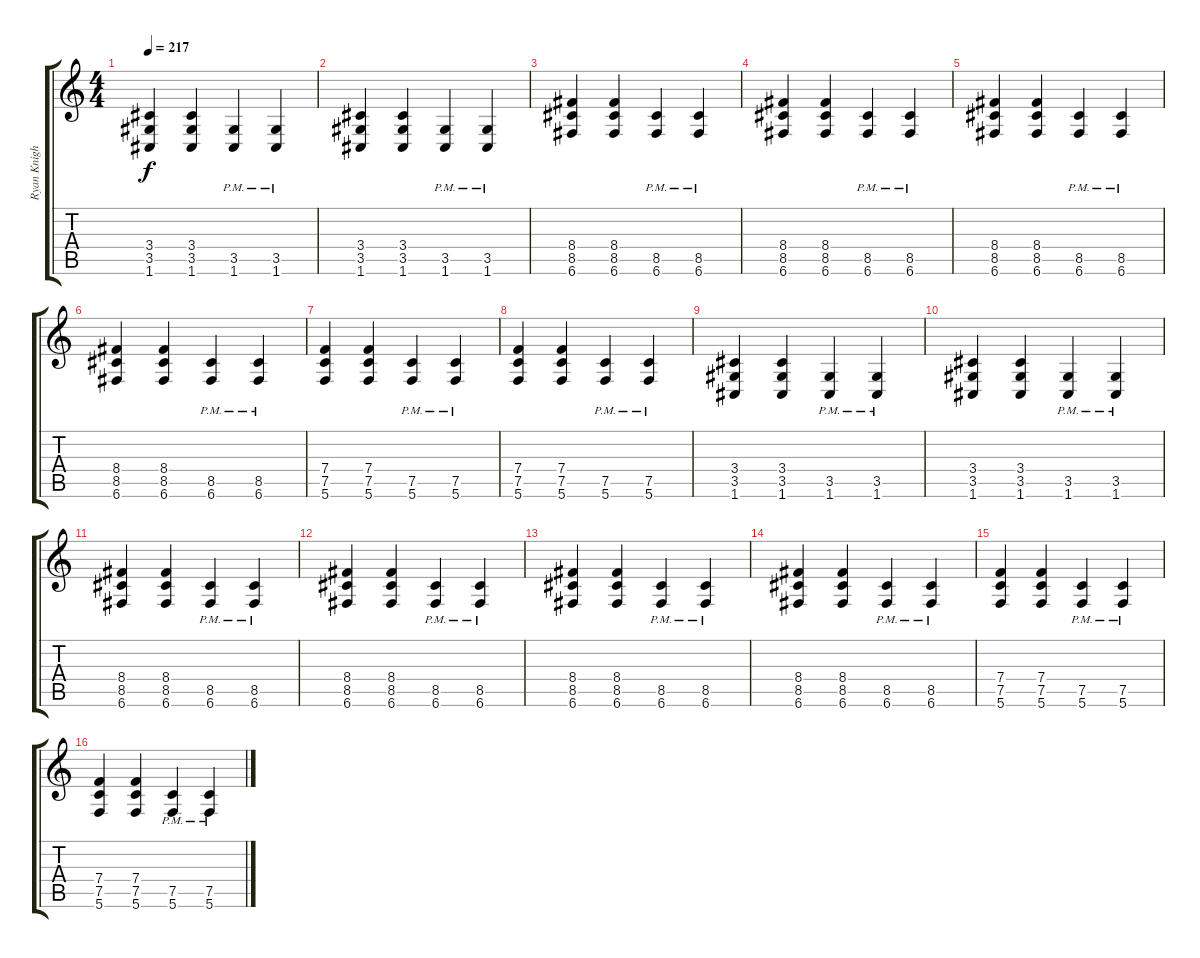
\track ("Ryan Knight (Left)" "Ryan Knigh") {instrument distortionguitar}
\staff {score tabs}
\tuning (C4 G3 Eb3 Bb2 F2 C2) {hide}
\ts (4 4)
\tempo 217
\clef g2
\ks c
(3.4 3.5 1.6).4{dy f} (3.4 3.5 1.6).4 (3.5{pm} 1.6{pm}).4 (3.5{pm} 1.6{pm}).4 |
(3.4 3.5 1.6).4 (3.4 3.5 1.6).4 (3.5{pm} 1.6{pm}).4 (3.5{pm} 1.6{pm}).4 |
(8.4 8.5 6.6).4 (8.4 8.5 6.6).4 (8.5{pm} 6.6{pm}).4 (8.5{pm} 6.6{pm}).4 |
(8.4 8.5 6.6).4 (8.4 8.5 6.6).4 (8.5{pm} 6.6{pm}).4 (8.5{pm} 6.6{pm}).4 |
(8.4 8.5 6.6).4 (8.4 8.5 6.6).4 (8.5{pm} 6.6{pm}).4 (8.5{pm} 6.6{pm}).4 |
(8.4 8.5 6.6).4 (8.4 8.5 6.6).4 (8.5{pm} 6.6{pm}).4 (8.5{pm} 6.6{pm}).4 |
(7.4 7.5 5.6).4 (7.4 7.5 5.6).4 (7.5{pm} 5.6{pm}).4 (7.5{pm} 5.6{pm}).4 |
(7.4 7.5 5.6).4 (7.4 7.5 5.6).4 (7.5{pm} 5.6{pm}).4 (7.5{pm} 5.6{pm}).4 |
(3.4 3.5 1.6).4 (3.4 3.5 1.6).4 (3.5{pm} 1.6{pm}).4 (3.5{pm} 1.6{pm}).4 |
(3.4 3.5 1.6).4 (3.4 3.5 1.6).4 (3.5{pm} 1.6{pm}).4 (3.5{pm} 1.6{pm}).4 |
(8.4 8.5 6.6).4 (8.4 8.5 6.6).4 (8.5{pm} 6.6{pm}).4 (8.5{pm} 6.6{pm}).4 |
(8.4 8.5 6.6).4 (8.4 8.5 6.6).4 (8.5{pm} 6.6{pm}).4 (8.5{pm} 6.6{pm}).4 |
(8.4 8.5 6.6).4 (8.4 8.5 6.6).4 (8.5{pm} 6.6{pm}).4 (8.5{pm} 6.6{pm}).4 |
(8.4 8.5 6.6).4 (8.4 8.5 6.6).4 (8.5{pm} 6.6{pm}).4 (8.5{pm} 6.6{pm}).4 |
(7.4 7.5 5.6).4 (7.4 7.5 5.6).4 (7.5{pm} 5.6{pm}).4 (7.5{pm} 5.6{pm}).4 |
(7.4 7.5 5.6).4 (7.4 7.5 5.6).4 (7.5{pm} 5.6{pm}).4 (7.5{pm} 5.6{pm}).4
